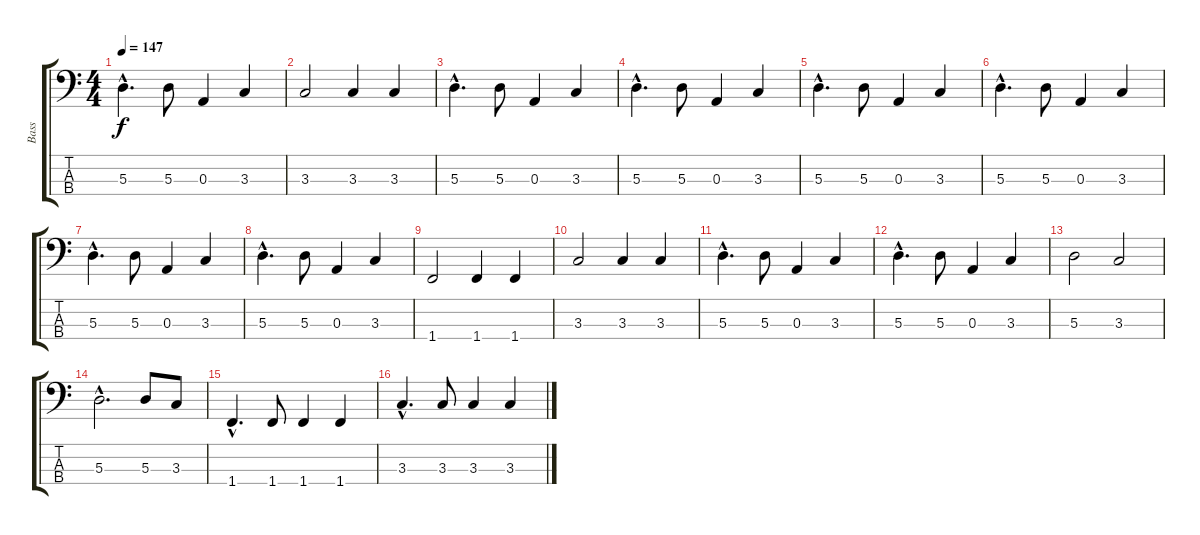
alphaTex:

\track ("Bass" "Bass") {instrument electricbassfinger}
\staff {score tabs}
\tuning (G2 D2 A1 E1) {hide}
\ts (4 4)
\tempo 147
\clef f4
\ks c
5.3{hac}.4{d dy f} 5.3.8 0.3.4 3.3.4 |
3.3.2 3.3.4 3.3.4 |
5.3{hac}.4{d} 5.3.8 0.3.4 3.3.4 |
5.3{hac}.4{d} 5.3.8 0.3.4 3.3.4 |
5.3{hac}.4{d} 5.3.8 0.3.4 3.3.4 |
5.3{hac}.4{d} 5.3.8 0.3.4 3.3.4 |
5.3{hac}.4{d} 5.3.8 0.3.4 3.3.4 |
5.3{hac}.4{d} 5.3.8 0.3.4 3.3.4 |
1.4.2 1.4.4 1.4.4 |
3.3.2 3.3.4 3.3.4 |
5.3{hac}.4{d} 5.3.8 0.3.4 3.3.4 |
5.3{hac}.4{d} 5.3.8 0.3.4 3.3.4 |
5.3.2 3.3.2 |
5.3{hac}.2{d} 5.3.8 3.3.8 |
1.4{hac}.4{d} 1.4.8 1.4.4 1.4.4 |
3.3{hac}.4{d} 3.3.8 3.3.4 3.3.4
